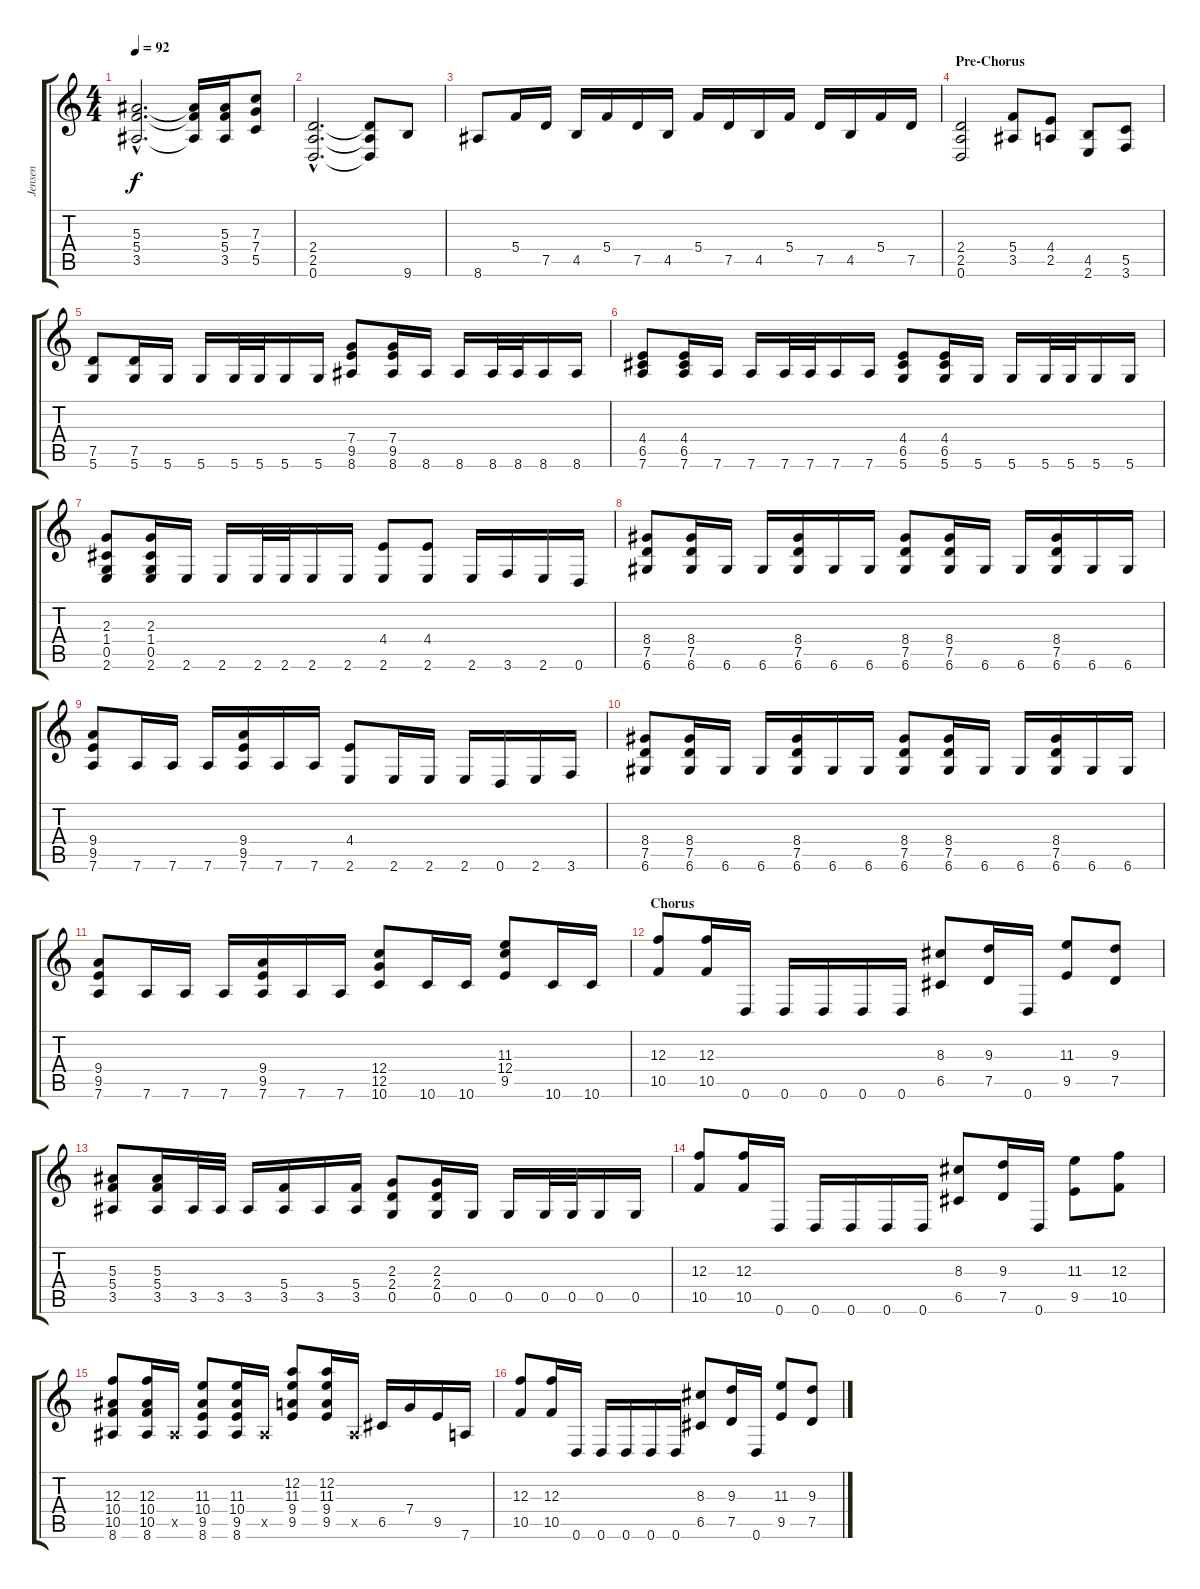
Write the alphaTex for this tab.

\track ("Jensen" "Jensen") {instrument overdrivenguitar}
\staff {score tabs}
\tuning (D4 A3 F3 C3 G2 D2) {hide}
\ts (4 4)
\tempo 92
\clef g2
\ks c
(5.3{hac} 5.4{hac} 3.5{hac}).2{d dy f} (5.3{t} 5.4{t} 3.5{t}).16 (5.3 5.4 3.5).16 (7.3 7.4 5.5).8 |
(2.4{hac} 2.5{hac} 0.6{hac}).2{d} (2.4{t} 2.5{t} 0.6{t}).8 9.6.8 |
8.6.8 5.4.16 7.5.16 4.5.16 5.4.16 7.5.16 4.5.16 5.4.16 7.5.16 4.5.16 5.4.16 7.5.16 4.5.16 5.4.16 7.5.16 |
\section ("" "Pre-Chorus")
(2.4 2.5 0.6).2 (5.4 3.5).8 (4.4 2.5).8 (4.5 2.6).8 (5.5 3.6).8 |
(7.5 5.6).8 (7.5 5.6).16 5.6.16 5.6.16 5.6.32 5.6.32 5.6.16 5.6.16 (7.4 9.5 8.6).8 (7.4 9.5 8.6).16 8.6.16 8.6.16 8.6.32 8.6.32 8.6.16 8.6.16 |
(4.4 6.5 7.6).8 (4.4 6.5 7.6).16 7.6.16 7.6.16 7.6.32 7.6.32 7.6.16 7.6.16 (4.4 6.5 5.6).8 (4.4 6.5 5.6).16 5.6.16 5.6.16 5.6.32 5.6.32 5.6.16 5.6.16 |
(2.3 1.4 0.5 2.6).8 (2.3 1.4 0.5 2.6).16 2.6.16 2.6.16 2.6.32 2.6.32 2.6.16 2.6.16 (4.4 2.6).8 (4.4 2.6).8 2.6.16 3.6.16 2.6.16 0.6.16 |
(8.4 7.5 6.6).8 (8.4 7.5 6.6).16 6.6.16 6.6.16 (8.4 7.5 6.6).16 6.6.16 6.6.16 (8.4 7.5 6.6).8 (8.4 7.5 6.6).16 6.6.16 6.6.16 (8.4 7.5 6.6).16 6.6.16 6.6.16 |
(9.4 9.5 7.6).8 7.6.16 7.6.16 7.6.16 (9.4 9.5 7.6).16 7.6.16 7.6.16 (4.4 2.6).8 2.6.16 2.6.16 2.6.16 0.6.16 2.6.16 3.6.16 |
(8.4 7.5 6.6).8 (8.4 7.5 6.6).16 6.6.16 6.6.16 (8.4 7.5 6.6).16 6.6.16 6.6.16 (8.4 7.5 6.6).8 (8.4 7.5 6.6).16 6.6.16 6.6.16 (8.4 7.5 6.6).16 6.6.16 6.6.16 |
(9.4 9.5 7.6).8 7.6.16 7.6.16 7.6.16 (9.4 9.5 7.6).16 7.6.16 7.6.16 (12.4 12.5 10.6).8 10.6.16 10.6.16 (11.3 12.4 9.5).8 10.6.16 10.6.16 |
\section ("" "Chorus")
(12.3 10.5).8 (12.3 10.5).16 0.6.16 0.6.16 0.6.16 0.6.16 0.6.16 (8.3 6.5).8 (9.3 7.5).16 0.6.16 (11.3 9.5).8 (9.3 7.5).8 |
(5.3 5.4 3.5).8 (5.3 5.4 3.5).16 3.5.32 3.5.32 3.5.16 (5.4 3.5).16 3.5.16 (5.4 3.5).16 (2.3 2.4 0.5).8 (2.3 2.4 0.5).16 0.5.16 0.5.16 0.5.32 0.5.32 0.5.16 0.5.16 |
(12.3 10.5).8 (12.3 10.5).16 0.6.16 0.6.16 0.6.16 0.6.16 0.6.16 (8.3 6.5).8 (9.3 7.5).16 0.6.16 (11.3 9.5).8 (12.3 10.5).8 |
(12.3 10.4 10.5 8.6).8 (12.3 10.4 10.5 8.6).16 3.5{x}.16 (11.3 10.4 9.5 8.6).8 (11.3 10.4 9.5 8.6).16 3.5{x}.16 (12.2 11.3 9.4 9.5).8 (12.2 11.3 9.4 9.5).16 3.5{x}.16 6.5.16 7.4.16 9.5.16 7.6.16 |
(12.3 10.5).8 (12.3 10.5).16 0.6.16 0.6.16 0.6.16 0.6.16 0.6.16 (8.3 6.5).8 (9.3 7.5).16 0.6.16 (11.3 9.5).8 (9.3 7.5).8
